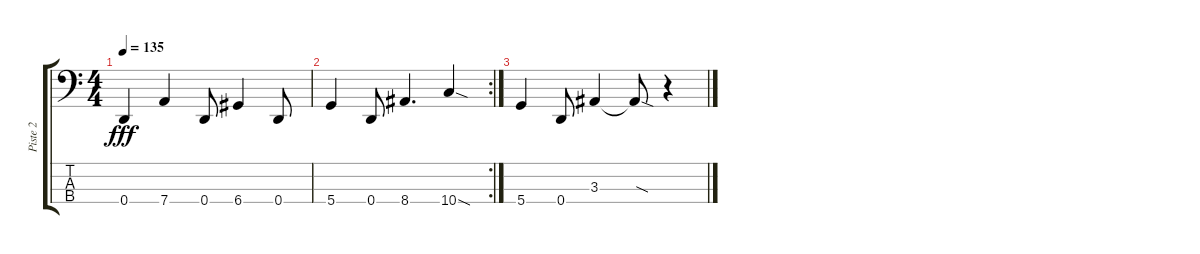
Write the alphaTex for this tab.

\track ("Piste 2" "Piste 2") {instrument electricbasspick}
\staff {score tabs}
\tuning (F2 C2 G1 D1) {hide}
\ts (4 4)
\tempo 135
\clef f4
\ks c
0.4.4{dy fff} 7.4.4 0.4.8 6.4.4 0.4.8 |
\rc 2
5.4.4 0.4.8 8.4.4{d} 10.4{sod}.4 |
5.4.4 0.4.8 3.3.4 3.3{sod t}.8 r.4
